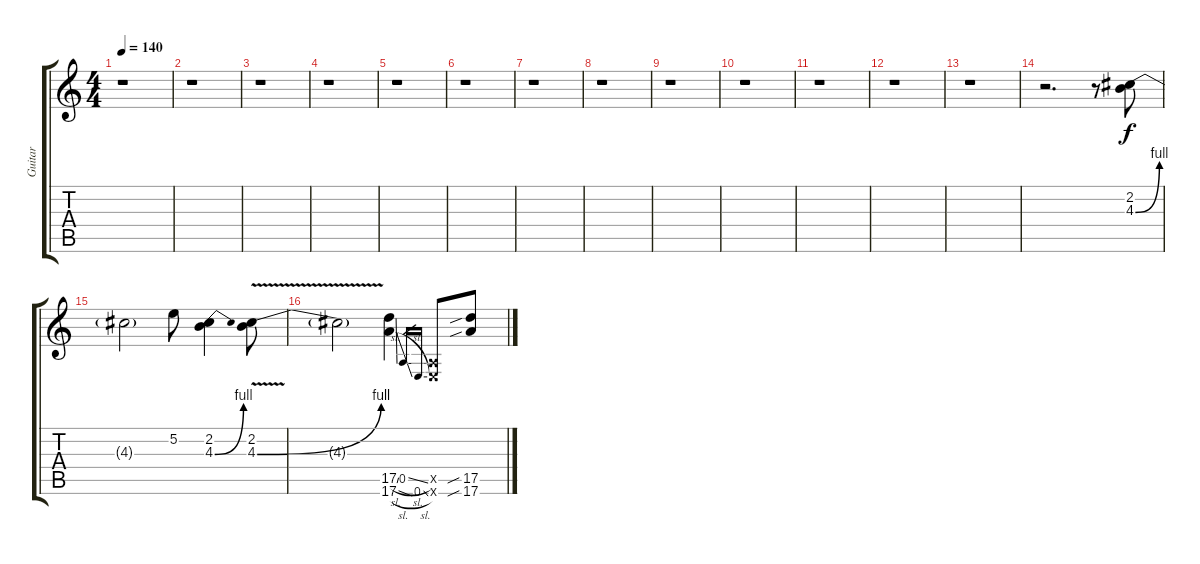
\track ("Guitar" "Guitar") {instrument electricguitarclean}
\staff {score tabs}
\tuning (E4 B3 G3 D3 A2 E2) {hide}
\ts (4 4)
\tempo 140
\clef g2
\ks c
r.1{dy f} |
r.1 |
r.1 |
r.1 |
r.1 |
r.1 |
r.1 |
r.1 |
r.1 |
r.1 |
r.1 |
r.1 |
r.1 |
r.2{d} r.8 (2.2 4.3{be (bend 0 0 60 4)}).8 |
4.3{t}.2 5.2.8 (2.2 4.3{be (bend 0 0 60 4)}).4 (2.2 4.3{be (bend 0 0 60 4) v}).8 |
4.3{t}.2 (17.5{sl} 17.6{sl}).4 0.5{sl}.16{gr} 0.6{sl}.16{gr} (0.5{x} 0.6{x}).8 (17.5{sib} 17.6{sib}).8
